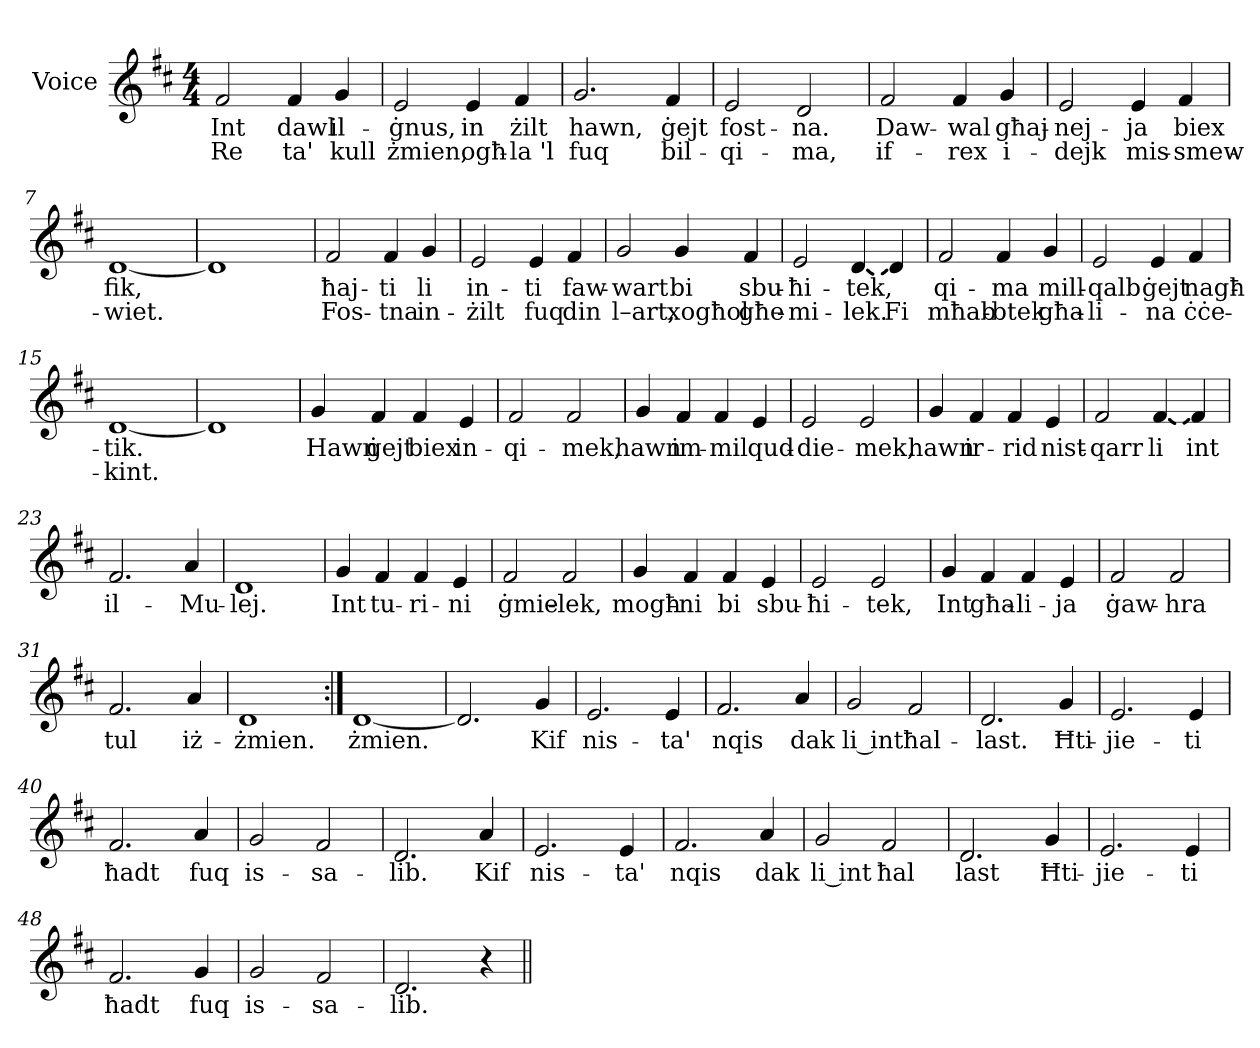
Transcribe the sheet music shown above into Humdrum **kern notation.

**kern	**text	**text
*part1	*part1	*part1
*staff1	*staff1	*staff1
*I"Voice	*	*
*I'Vo.	*	*
*clefG2	*	*
*k[f#c#]	*	*
*M4/4	*	*
=1	=1	=1
2f#/	Int	Re
4f#/	dawl	ta'
4g/	il-	kull
=2	=2	=2
2e/	-ġnus,	żmien,
4e/	in	ogħ-
4f#/	żilt	-la 'l
=3	=3	=3
2.g/	hawn,	fuq
4f#/	ġejt	bil-
=4	=4	=4
2e/	fost-	-qi-
2d/	-na.	-ma,
=5	=5	=5
2f#/	Daw-	if-
4f#/	-wal	-rex
4g/	għaj-	i-
=6	=6	=6
2e/	-nej-	-dejk
4e/	-ja	mis-
4f#/	biex	-smew-
=7	=7	=7
[1d	fik,	-wiet.
=8	=8	=8
1d]	.	.
=9	=9	=9
2f#/	ħaj-	Fos-
4f#/	-ti	-tna
4g/	li	in-
=10	=10	=10
2e/	in-	-żilt
4e/	-ti	fuq
4f#/	faw-	din
=11	=11	=11
2g/	-wart	l–art,
4g/	bi	xogħol
4f#/	sbu-	għe-
=12	=12	=12
2e/	-ħi-	-mi-
!LO:T:dash	!	!
[4d/	-tek,	-lek.
4d/]	.	Fi
=13	=13	=13
2f#/	qi-	mħab-
4f#/	-ma	-btek
4g/	mill-	għa-
=14	=14	=14
2e/	-qalb	-li-
4e/	ġejt	-na
4f#/	nagħ-	ċċe-
=15	=15	=15
[1d	-tik.	-kint.
=16	=16	=16
1d]	.	.
=17	=17	=17
4g/	Hawn	.
4f#/	ġejt	.
4f#/	biex	.
4e/	in-	.
=18	=18	=18
2f#/	-qi-	.
2f#/	-mek,	.
=19	=19	=19
4g/	hawn	.
4f#/	im-	.
4f#/	-mil	.
4e/	qud-	.
=20	=20	=20
2e/	-die-	.
2e/	-mek,	.
=21	=21	=21
4g/	hawn	.
4f#/	ir-	.
4f#/	-rid	.
4e/	nist-	.
=22	=22	=22
2f#/	-qarr	.
!LO:T:dash	!	!
[4f#/	li	.
4f#/]	int	.
=23	=23	=23
2.f#/	il-	.
4a/	-Mu-	.
=24	=24	=24
1d	-lej.	.
=25	=25	=25
4g/	Int	.
4f#/	tu-	.
4f#/	-ri-	.
4e/	-ni	.
=26	=26	=26
2f#/	ġmie-	.
2f#/	-lek,	.
=27	=27	=27
4g/	mogħ-	.
4f#/	-ni	.
4f#/	bi	.
4e/	sbu-	.
=28	=28	=28
2e/	-ħi-	.
2e/	-tek,	.
=29	=29	=29
4g/	Int	.
4f#/	għa-	.
4f#/	-li-	.
4e/	-ja	.
=30	=30	=30
2f#/	ġaw-	.
2f#/	-hra	.
=31	=31	=31
2.f#/	tul	.
4a/	iż-	.
=32	=32	=32
1d	-żmien.	.
=33:|!	=33:|!	=33:|!
[1d	żmien.	.
=34	=34	=34
2.d/]	.	.
4g/	Kif	.
=35	=35	=35
2.e/	nis-	.
4e/	-ta'	.
=36	=36	=36
2.f#/	nqis	.
4a/	dak	.
=37	=37	=37
2g/	li int	.
2f#/	ħal-	.
=38	=38	=38
2.d/	-last.	.
4g/	Ħti-	.
=39	=39	=39
2.e/	-jie-	.
4e/	-ti	.
=40	=40	=40
2.f#/	ħadt	.
4a/	fuq	.
=41	=41	=41
2g/	is-	.
2f#/	-sa-	.
=42	=42	=42
2.d/	-lib.	.
4a/	Kif	.
=43	=43	=43
2.e/	nis-	.
4e/	-ta'	.
=44	=44	=44
2.f#/	nqis	.
4a/	dak	.
=45	=45	=45
2g/	li int	.
2f#/	ħal	.
=46	=46	=46
2.d/	last	.
4g/	Ħti-	.
=47	=47	=47
2.e/	-jie-	.
4e/	-ti	.
=48	=48	=48
2.f#/	ħadt	.
4g/	fuq	.
=49	=49	=49
2g/	is-	.
2f#/	-sa-	.
=50	=50	=50
2.d/	-lib.	.
4r	.	.
=||	=||	=||
*-	*-	*-
